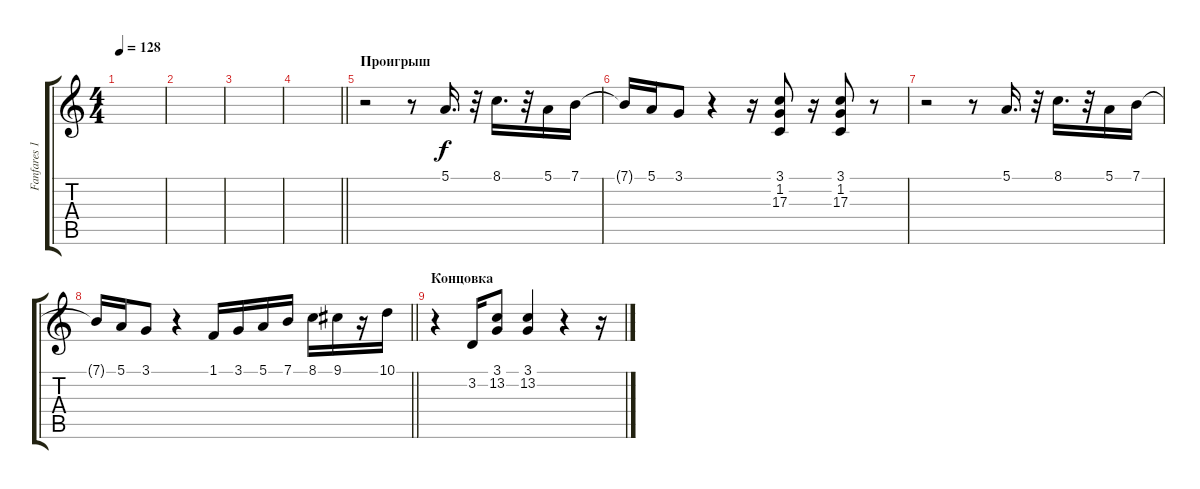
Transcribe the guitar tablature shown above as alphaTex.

\track ("Fanfares 1 (double)" "Fanfares 1") {instrument churchorgan}
\staff {score tabs}
\tuning (E4 B3 G3 D3 A2 E2) {hide}
\ts (4 4)
\tempo 128
\clef g2
\ks c
|
|
|
\barLineRight lightlight
|
\section ("" "Проигрыш")
r.2 r.8 5.1.16{d} r.32 8.1.16{d} r.32 5.1.16 7.1.16 |
7.1{t}.16 5.1.16 3.1.8 r.4 r.16 (3.1 1.2 17.3).8 r.16 (3.1 1.2 17.3).8 r.8 |
r.2 r.8 5.1.16{d} r.32 8.1.16{d} r.32 5.1.16 7.1.16 |
\barLineRight lightlight
7.1{t}.16 5.1.16 3.1.8 r.4 1.1.16 3.1.16 5.1.16 7.1.16 8.1.16 9.1.16 r.16 10.1.16 |
\section ("" "Концовка")
r.4 3.2.16 (3.1 13.2).8 (3.1 13.2).4 r.4 r.16
